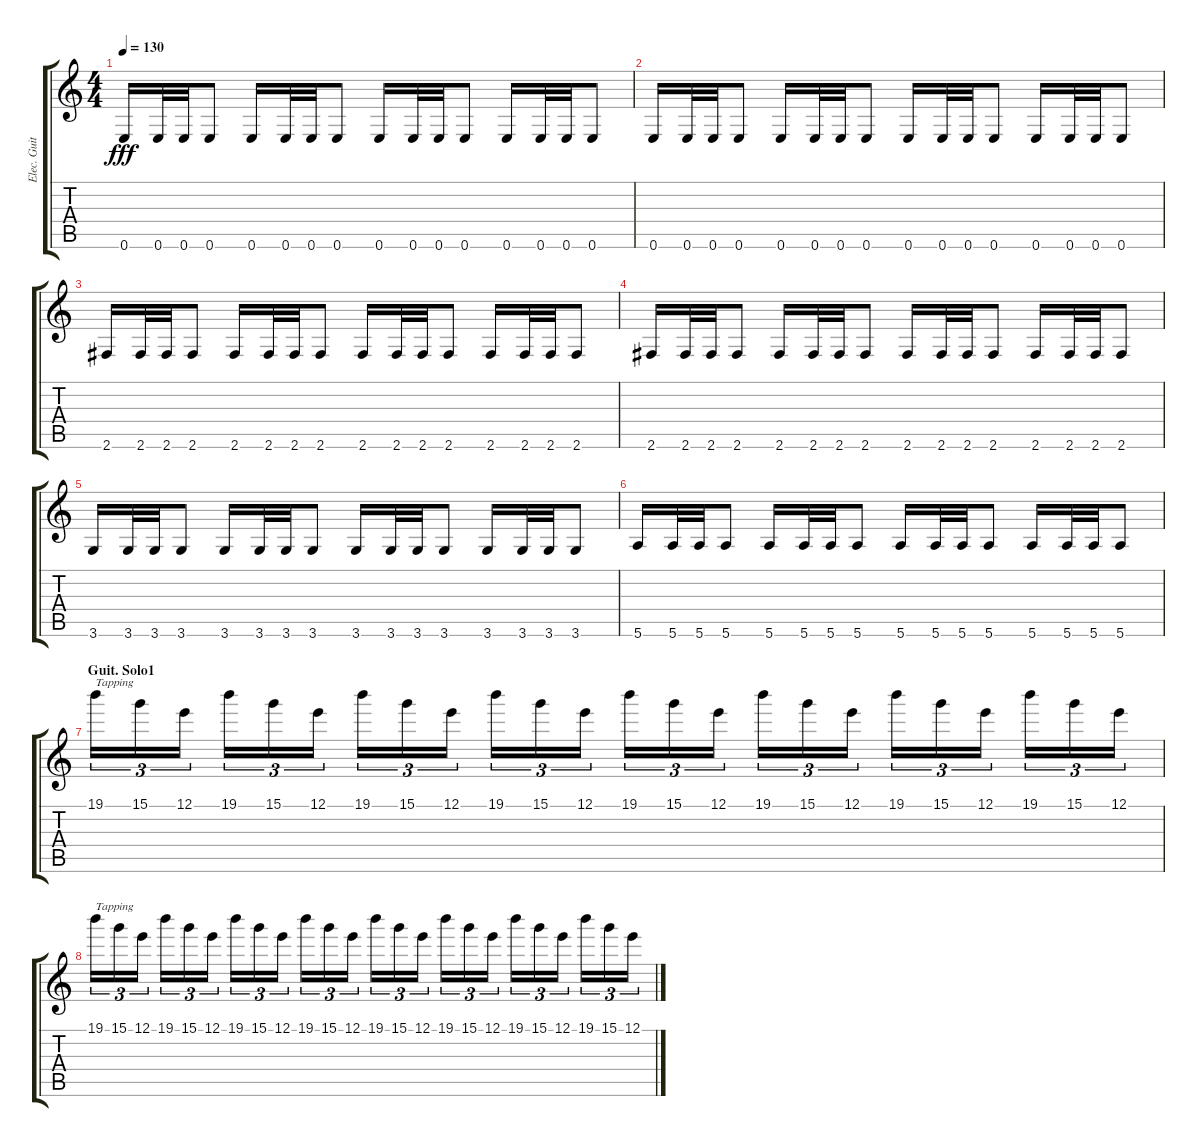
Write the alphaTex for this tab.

\track ("Elec. Guit. 1" "Elec. Guit") {instrument overdrivenguitar}
\staff {score tabs}
\tuning (E4 B3 G3 D3 A2 E2) {hide}
\ts (4 4)
\tempo 130
\clef g2
\ks c
0.6.16{dy fff} 0.6.32 0.6.32 0.6.8 0.6.16 0.6.32 0.6.32 0.6.8 0.6.16 0.6.32 0.6.32 0.6.8 0.6.16 0.6.32 0.6.32 0.6.8 |
0.6.16 0.6.32 0.6.32 0.6.8 0.6.16 0.6.32 0.6.32 0.6.8 0.6.16 0.6.32 0.6.32 0.6.8 0.6.16 0.6.32 0.6.32 0.6.8 |
2.6.16 2.6.32 2.6.32 2.6.8 2.6.16 2.6.32 2.6.32 2.6.8 2.6.16 2.6.32 2.6.32 2.6.8 2.6.16 2.6.32 2.6.32 2.6.8 |
2.6.16 2.6.32 2.6.32 2.6.8 2.6.16 2.6.32 2.6.32 2.6.8 2.6.16 2.6.32 2.6.32 2.6.8 2.6.16 2.6.32 2.6.32 2.6.8 |
3.6.16 3.6.32 3.6.32 3.6.8 3.6.16 3.6.32 3.6.32 3.6.8 3.6.16 3.6.32 3.6.32 3.6.8 3.6.16 3.6.32 3.6.32 3.6.8 |
5.6.16 5.6.32 5.6.32 5.6.8 5.6.16 5.6.32 5.6.32 5.6.8 5.6.16 5.6.32 5.6.32 5.6.8 5.6.16 5.6.32 5.6.32 5.6.8 |
\section ("" "Guit. Solo1")
19.1.16{tu (3 2) txt "Tapping"} 15.1.16{tu (3 2)} 12.1.16{tu (3 2)} 19.1.16{tu (3 2)} 15.1.16{tu (3 2)} 12.1.16{tu (3 2)} 19.1.16{tu (3 2)} 15.1.16{tu (3 2)} 12.1.16{tu (3 2)} 19.1.16{tu (3 2)} 15.1.16{tu (3 2)} 12.1.16{tu (3 2)} 19.1.16{tu (3 2)} 15.1.16{tu (3 2)} 12.1.16{tu (3 2)} 19.1.16{tu (3 2)} 15.1.16{tu (3 2)} 12.1.16{tu (3 2)} 19.1.16{tu (3 2)} 15.1.16{tu (3 2)} 12.1.16{tu (3 2)} 19.1.16{tu (3 2)} 15.1.16{tu (3 2)} 12.1.16{tu (3 2)} |
19.1.16{tu (3 2) txt "Tapping"} 15.1.16{tu (3 2)} 12.1.16{tu (3 2)} 19.1.16{tu (3 2)} 15.1.16{tu (3 2)} 12.1.16{tu (3 2)} 19.1.16{tu (3 2)} 15.1.16{tu (3 2)} 12.1.16{tu (3 2)} 19.1.16{tu (3 2)} 15.1.16{tu (3 2)} 12.1.16{tu (3 2)} 19.1.16{tu (3 2)} 15.1.16{tu (3 2)} 12.1.16{tu (3 2)} 19.1.16{tu (3 2)} 15.1.16{tu (3 2)} 12.1.16{tu (3 2)} 19.1.16{tu (3 2)} 15.1.16{tu (3 2)} 12.1.16{tu (3 2)} 19.1.16{tu (3 2)} 15.1.16{tu (3 2)} 12.1.16{tu (3 2)}
